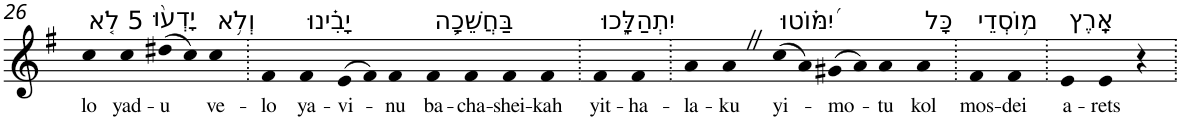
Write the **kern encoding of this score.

**kern	**text
*part1	*part1
*staff1	*staff1
*I"Piano	*
*I'Pno	*
!!LO:PB:g=z
*clefG2	*
*k[f#]	*
*G:	*
=26	=26
!LO:TX:a:t=5 לֹ֤א	!
!	!LO:LY:b
4cc	lo
!LO:TX:a:t=יָדְע֨וּ	!
!	!LO:LY:b
4cc	yad-
!	!LO:LY:b
(>8dd#X	-u
8cc)	.
!LO:TX:a:t=וְלֹ֥א	!
!	!LO:LY:b
4cc	ve-
=27.	=27.
!	!LO:LY:b
4f#	-lo
!LO:TX:a:t=יָבִ֗ינוּ	!
!	!LO:LY:b
4f#	ya-
!	!LO:LY:b
(>8e	-vi-
8f#)	.
!	!LO:LY:b
4f#	-nu
!LO:TX:a:t=בַּחֲשֵׁכָ֥ה	!
!	!LO:LY:b
4f#	ba-
!	!LO:LY:b
4f#	-cha-
!	!LO:LY:b
4f#	-shei-
!	!LO:LY:b
4f#	-kah
=28.	=28.
!LO:TX:a:t=יִתְהַלָּ֑כוּ	!
!	!LO:LY:b
4f#	yit-
!	!LO:LY:b
4f#	-ha-
=29.	=29.
!	!LO:LY:b
4a	-la-
!	!LO:LY:b
4aZ	-ku
!LO:TX:a:t=יִ֝מּ֗וֹטוּ	!
!	!LO:LY:b
(>8cc	yi-
8a)	.
!	!LO:LY:b
(>8g#X	-mo-
8a)	.
!	!LO:LY:b
4a	-tu
!LO:TX:a:t=כָּל	!
!	!LO:LY:b
4a	kol
=30.	=30.
!LO:TX:a:t=מ֥וֹסְדֵי	!
!	!LO:LY:b
4f#	mos-
!	!LO:LY:b
4f#	-dei
=31.	=31.
!LO:TX:a:t=אָֽרֶץ	!
!	!LO:LY:b
4e	a-
!	!LO:LY:b
4e	-rets
4r	.
=.	=.
*-	*-
